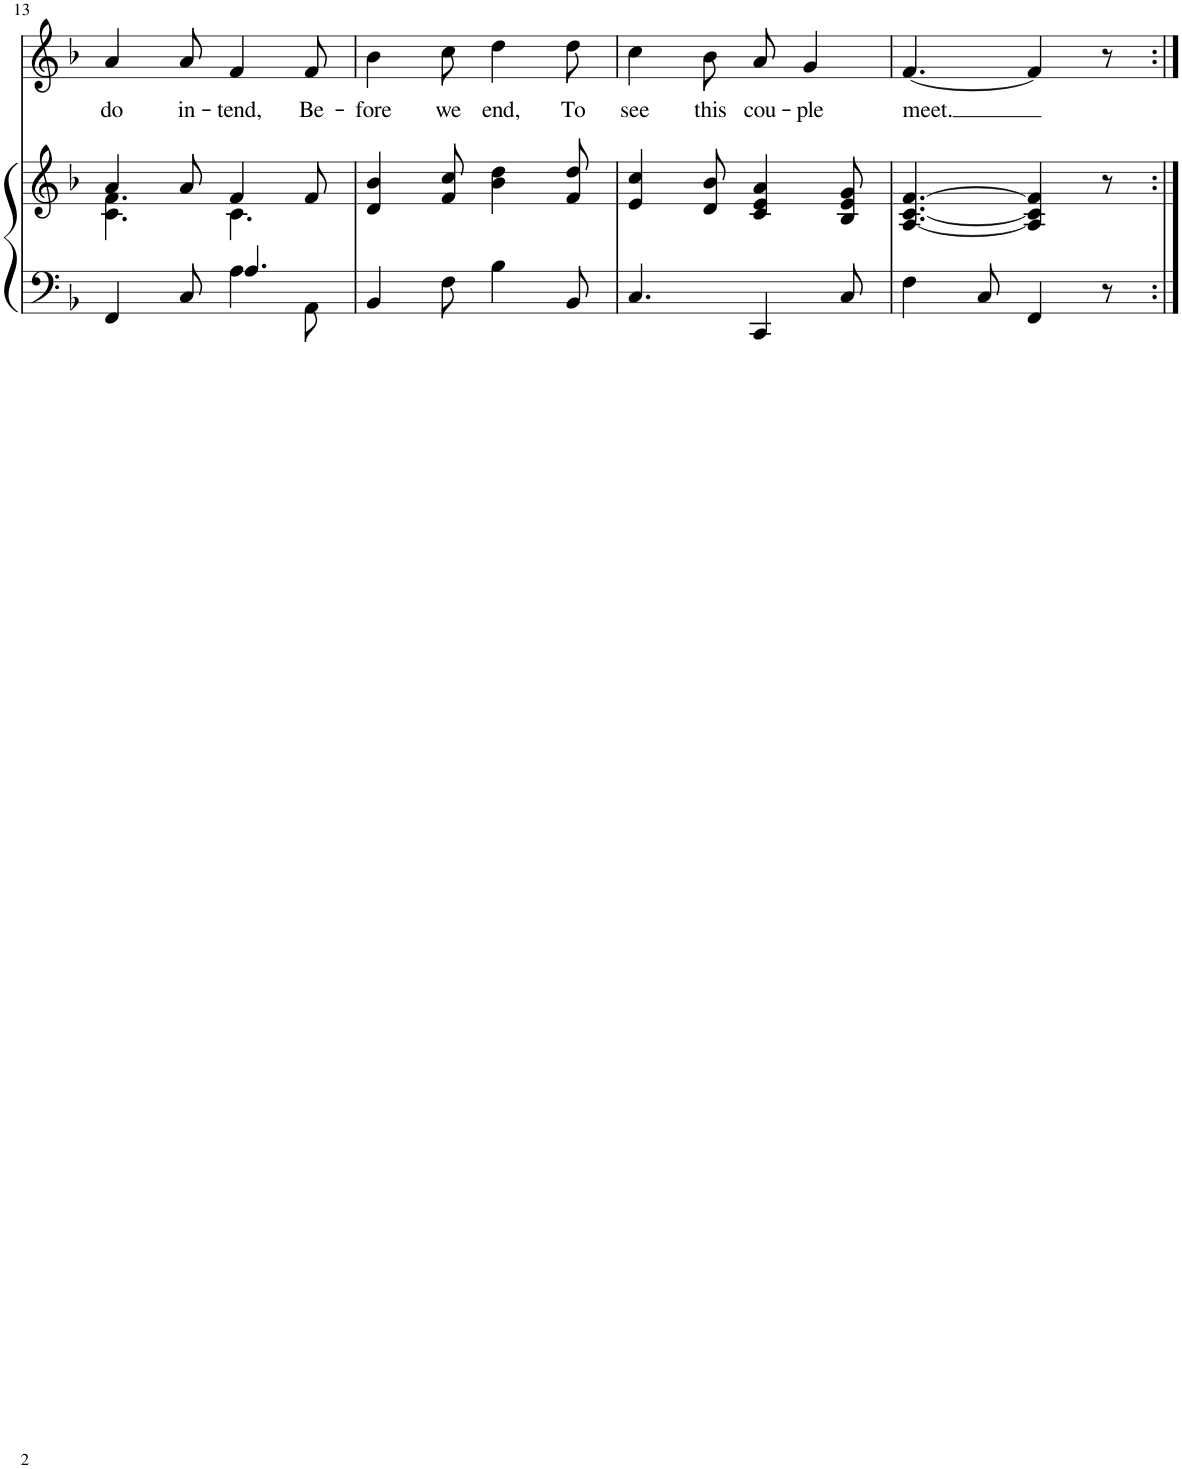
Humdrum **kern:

**kern	**kern	**kern	**text
*part2	*part2	*part1	*part1
*staff3	*staff2	*staff1	*staff1
*I"Piano	*	*I"Violin	*
*I'Pno	*	*I'Vln	*
!!LO:PB:g=z
*clefF4	*clefG2	*clefG2	*
*k[b-]	*k[b-]	*k[b-]	*
*M6/8	*M6/8	*M6/8	*
=13	=13	=13	=13
*^	*^	*	*
!	!	!	!	!	!LO:LY:b
4FF/	4.ryy	4a/	4.c\ 4.f\	4a/	do
!	!	!	!	!	!LO:LY:b
8C/	.	8a/	.	8a/	in-
!	!	!	!	!	!LO:LY:b
4.A/	4A\	4f/	4.c\	4f/	-tend,
!	!	!	!	!	!LO:LY:b
.	8AA\	8f/	.	8f/	Be-
*	*	*v	*v	*	*
=14	=14	=14	=14	=14
!	!	!	!	!LO:LY:b
*v	*v	*	*	*
4BB-/	4d/ 4b-/	4b-\	-fore
!	!	!	!LO:LY:b
8F\	8f/ 8cc/	8cc\	we
!	!	!	!LO:LY:b
4B-\	4b-\ 4dd\	4dd\	end,
!	!	!	!LO:LY:b
8BB-/	8f/ 8dd/	8dd\	To
=15	=15	=15	=15
!	!	!	!LO:LY:b
4.C/	4e/ 4cc/	4cc\	see
!	!	!	!LO:LY:b
.	8d/ 8b-/	8b-\	this
!	!	!	!LO:LY:b
4CC/	4c/ 4e/ 4a/	8a/	cou-
!	!	!	!LO:LY:b
.	.	4g/	-ple
8C/	8B-/ 8e/ 8g/	.	.
=16	=16	=16	=16
!	!	!	!LO:LY:b
4F\	[4.A/ [4.c/ [4.f/	[4.f/	meet.
8C/	.	.	.
4FF/	4A/] 4c/] 4f/]	4f/]	.
8r	8r	8r	.
=:|!	=:|!	=:|!	=:|!
*-	*-	*-	*-
